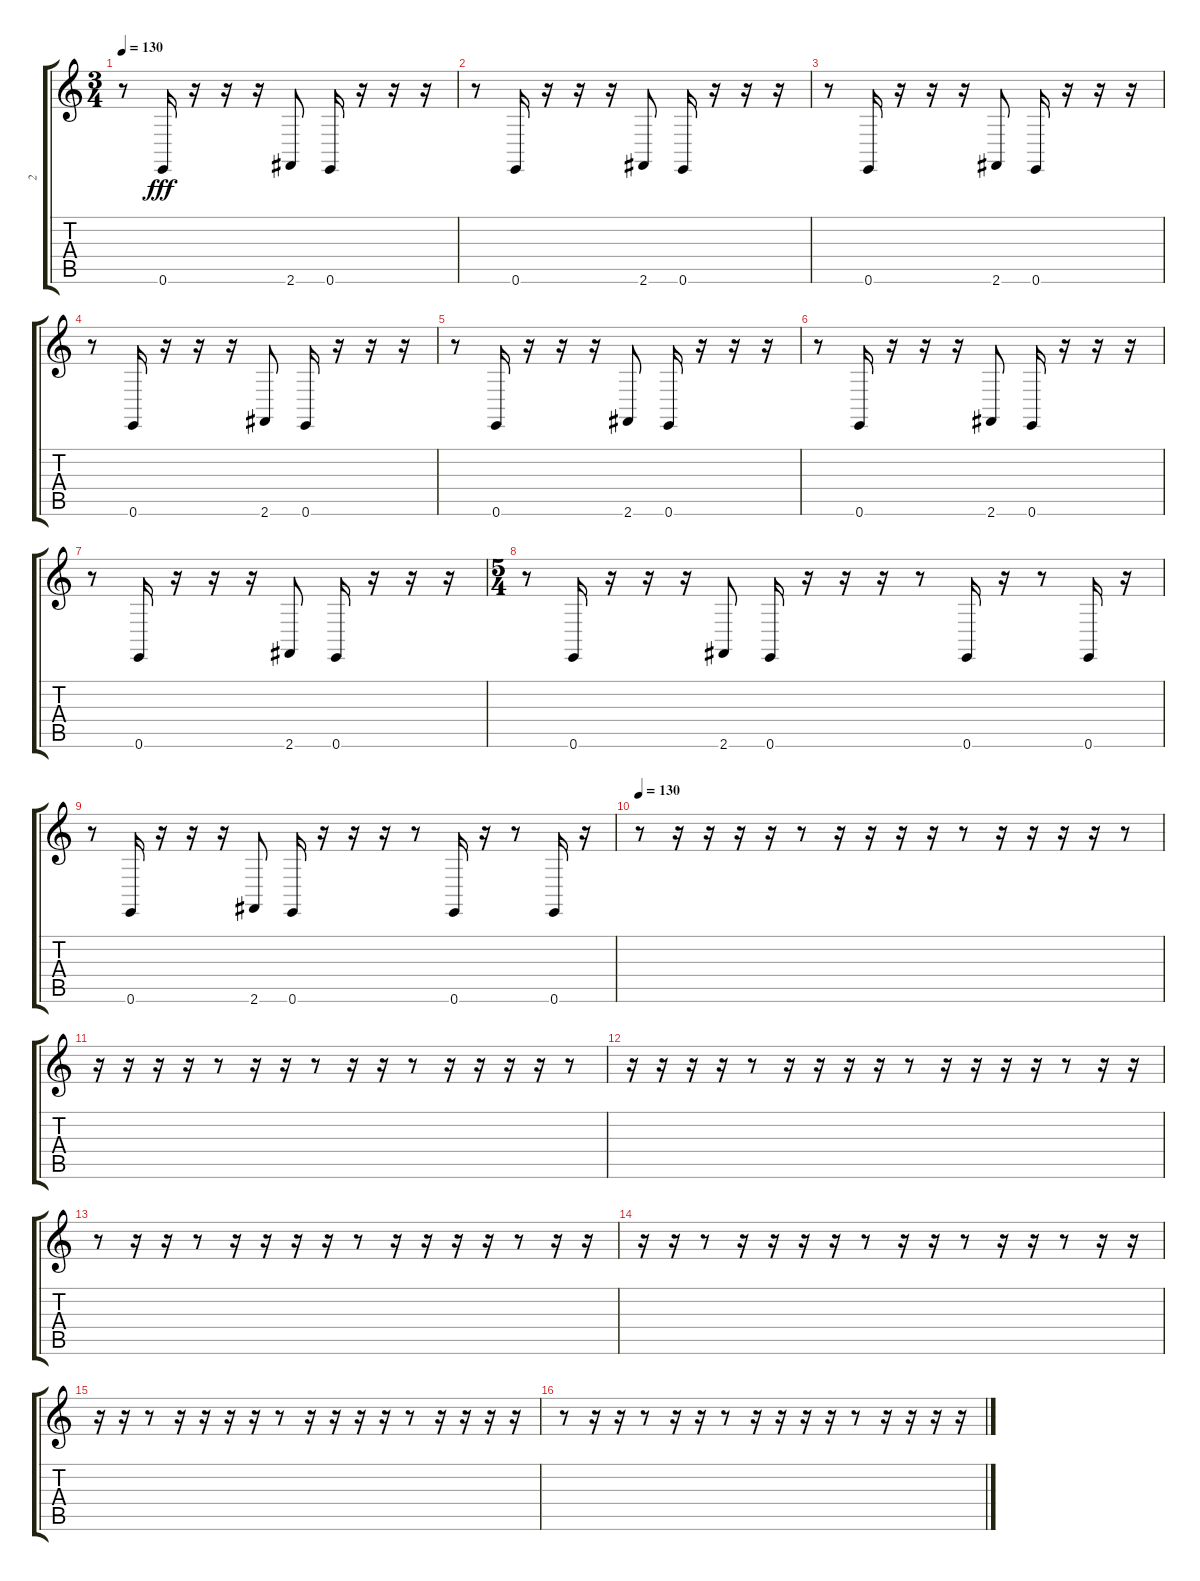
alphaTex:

\track ("2" "2") {instrument acousticgrandpiano}
\staff {score tabs}
\tuning (E4 B3 G3 D3 A2 E2) {hide}
\ts (3 4)
\tempo 130
\clef g2
\ks c
r.8{dy fff} 0.6.16 r.16 r.16 r.16 2.6.8 0.6.16 r.16 r.16 r.16 |
r.8 0.6.16 r.16 r.16 r.16 2.6.8 0.6.16 r.16 r.16 r.16 |
r.8 0.6.16 r.16 r.16 r.16 2.6.8 0.6.16 r.16 r.16 r.16 |
r.8 0.6.16 r.16 r.16 r.16 2.6.8 0.6.16 r.16 r.16 r.16 |
r.8 0.6.16 r.16 r.16 r.16 2.6.8 0.6.16 r.16 r.16 r.16 |
r.8 0.6.16 r.16 r.16 r.16 2.6.8 0.6.16 r.16 r.16 r.16 |
r.8 0.6.16 r.16 r.16 r.16 2.6.8 0.6.16 r.16 r.16 r.16 |
\ts (5 4)
r.8 0.6.16 r.16 r.16 r.16 2.6.8 0.6.16 r.16 r.16 r.16 r.8 0.6.16 r.16 r.8 0.6.16 r.16 |
r.8 0.6.16 r.16 r.16 r.16 2.6.8 0.6.16 r.16 r.16 r.16 r.8 0.6.16 r.16 r.8 0.6.16 r.16 |
\tempo 130
r.8 r.16 r.16 r.16 r.16 r.8 r.16 r.16 r.16 r.16 r.8 r.16 r.16 r.16 r.16 r.8 |
r.16 r.16 r.16 r.16 r.8 r.16 r.16 r.8 r.16 r.16 r.8 r.16 r.16 r.16 r.16 r.8 |
r.16 r.16 r.16 r.16 r.8 r.16 r.16 r.16 r.16 r.8 r.16 r.16 r.16 r.16 r.8 r.16 r.16 |
r.8 r.16 r.16 r.8 r.16 r.16 r.16 r.16 r.8 r.16 r.16 r.16 r.16 r.8 r.16 r.16 |
r.16 r.16 r.8 r.16 r.16 r.16 r.16 r.8 r.16 r.16 r.8 r.16 r.16 r.8 r.16 r.16 |
r.16 r.16 r.8 r.16 r.16 r.16 r.16 r.8 r.16 r.16 r.16 r.16 r.8 r.16 r.16 r.16 r.16 |
r.8 r.16 r.16 r.8 r.16 r.16 r.8 r.16 r.16 r.16 r.16 r.8 r.16 r.16 r.16 r.16
